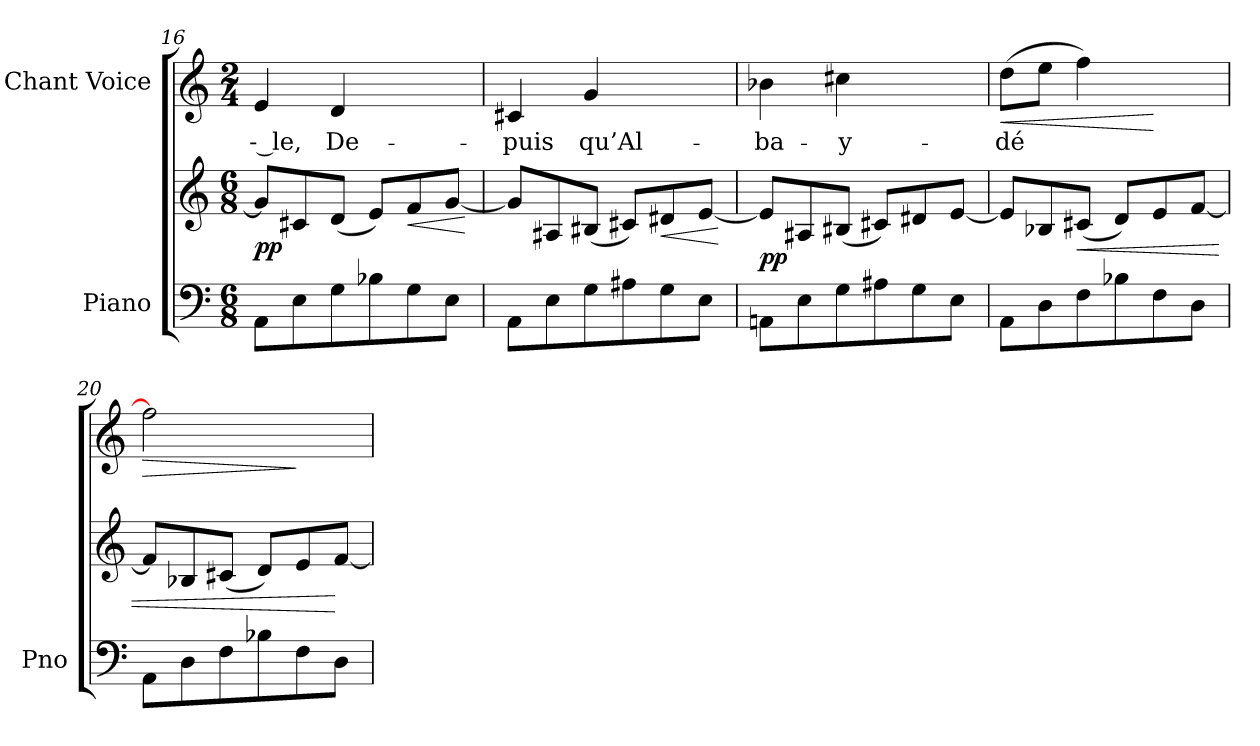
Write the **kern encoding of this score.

**kern	**kern	**dynam	**kern	**text	**dynam
*part2	*part2	*part2	*part1	*part1	*part1
*staff3	*staff2	*staff2/3	*staff1	*staff1	*staff1
*I"Piano	*	*	*I"Chant Voice	*	*
*I'Pno	*	*	*	*	*
*clefF4	*clefG2	*	*clefG2	*	*
*k[]	*k[]	*	*k[]	*	*
*M6/8	*M6/8	*	*M2/4	*	*
=16	=16	=16	=16	=16	=16
!	!	!LO:DY:b	!	!	!
8AA\L	8g/L]	pp	4e/	-- le,	.
8E\	8c#X/	.	.	.	.
8G\	(8d/J	.	4d/	De-	.
8B-X\	8e/L)	.	.	.	.
!	!	!LO:HP:b	!	!	!
8G\	8f/	<	4ryy	.	.
8E\J	[8g/J	.	.	.	.
.	.	[	.	.	.
=17	=17	=17	=17	=17	=17
8AA\L	8g/L]	.	4c#X/	-puis	.
8E\	8A#X/	.	.	.	.
8G\	(8B#X/J	.	4g/	qu’Al-	.
8A#X\	8c#X/L)	.	.	.	.
!	!	!LO:HP:b	!	!	!
8G\	8d#X/	<	4ryy	.	.
8E\J	[8e/J	.	.	.	.
.	.	[	.	.	.
=18	=18	=18	=18	=18	=18
!	!	!LO:DY:b	!	!	!
8AAn\L	8e/L]	pp	4b-X\	-ba-	.
8E\	8A#X/	.	.	.	.
8G\	(8B#X/J	.	4cc#X\	-y-	.
8A#X\	8c#X/L)	.	.	.	.
8G\	8d#X/	.	4ryy	.	.
8E\J	[8e/J	.	.	.	.
=19	=19	=19	=19	=19	=19
!	!	!	!	!	!LO:HP:b
8AA\L	8e/L]	.	(8dd\L	-dé	<
8D\	8B-X/	.	8ee\J	.	.
!	!	!LO:HP:b	!	!	!
8F\	(8c#X/J	<	[4ff\)	.	.
8B-X\	8d/L)	.	.	.	.
8F\	8e/	.	4ryy	.	[
8D\J	[8f/J	.	.	.	.
=20	=20	=20	=20	=20	=20
!	!	!	!	!	!LO:HP:b
8AA\L	8f/L]	.	2ff\]	.	>
8D\	8B-X/	.	.	.	.
8F\	(8c#X/J	.	.	.	.
8B-X\	8d/L)	.	.	.	.
8F\	8e/	.	4ryy	.	]
8D\J	[>8f/J	[	.	.	.
=	=	=	=	=	=
*-	*-	*-	*-	*-	*-
